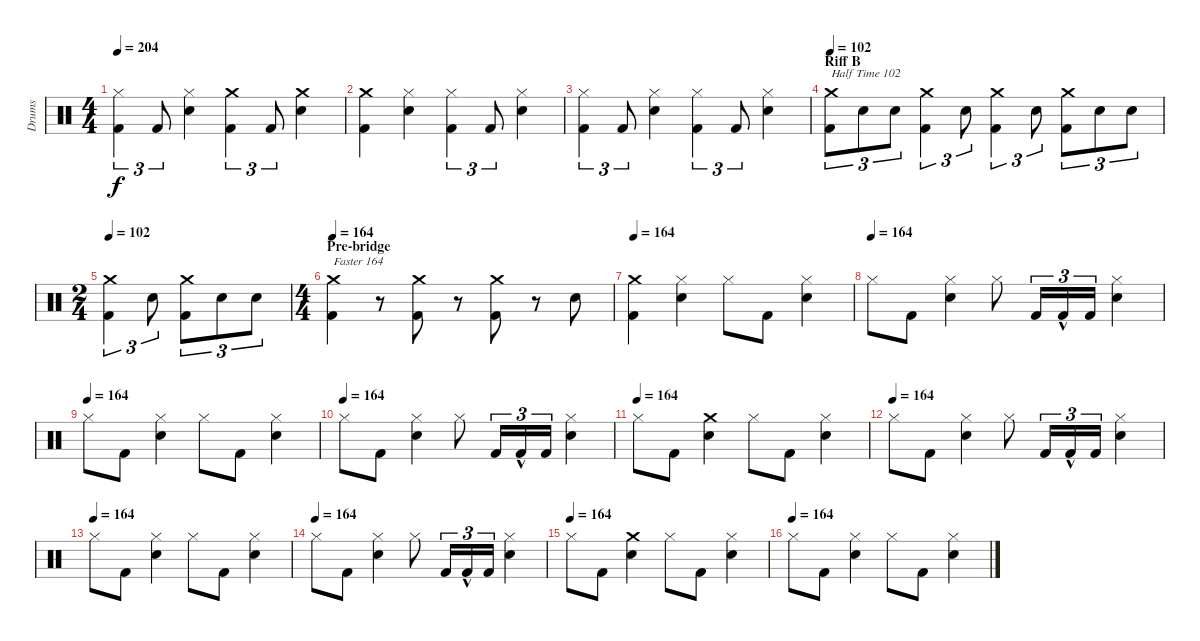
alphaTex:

\track ("Drums" "Drums") {instrument percussion}
\staff {score}
\articulation defaults
\ts (4 4)
\tempo 204
\clef neutral
\ks c
("Hi-Hat (closed)" "Kick (hit) 2").4{tu (3 2) dy f} "Kick (hit) 2".8{tu (3 2)} ("Snare (hit) 2" "Hi-Hat (closed)").4 ("Crash medium (hit)" "Kick (hit) 2").4{tu (3 2)} "Kick (hit) 2".8{tu (3 2)} ("Snare (hit) 2" "Crash medium (hit)").4 |
("Crash medium (hit)" "Kick (hit) 2").4 ("Hi-Hat (closed)" "Snare (hit) 2").4 ("Hi-Hat (closed)" "Kick (hit) 2").4{tu (3 2)} "Kick (hit) 2".8{tu (3 2)} ("Snare (hit) 2" "Hi-Hat (closed)").4 |
("Hi-Hat (closed)" "Kick (hit) 2").4{tu (3 2)} "Kick (hit) 2".8{tu (3 2)} ("Snare (hit) 2" "Hi-Hat (closed)").4 ("Hi-Hat (closed)" "Kick (hit) 2").4{tu (3 2)} "Kick (hit) 2".8{tu (3 2)} ("Snare (hit) 2" "Hi-Hat (closed)").4 |
\section ("" "Riff B")
\tempo 102
("Crash medium (hit)" "Kick (hit) 2").8{tu (3 2) txt "Half Time 102"} "Snare (hit) 2".8{tu (3 2)} "Snare (hit) 2".8{tu (3 2)} ("Crash medium (hit)" "Kick (hit) 2").4{tu (3 2)} "Snare (hit) 2".8{tu (3 2)} ("Crash medium (hit)" "Kick (hit) 2").4{tu (3 2)} "Snare (hit) 2".8{tu (3 2)} ("Crash medium (hit)" "Kick (hit) 2").8{tu (3 2)} "Snare (hit) 2".8{tu (3 2)} "Snare (hit) 2".8{tu (3 2)} |
\ts (2 4)
\tempo 102
("Kick (hit) 2" "Crash medium (hit)").4{tu (3 2)} "Snare (hit) 2".8{tu (3 2)} ("Kick (hit) 2" "Crash medium (hit)").8{tu (3 2)} "Snare (hit) 2".8{tu (3 2)} "Snare (hit) 2".8{tu (3 2)} |
\ts (4 4)
\section ("" "Pre-bridge")
\tempo 164
("Crash medium (hit)" "Kick (hit) 2").4{txt "Faster 164"} r.8 ("Kick (hit) 2" "Crash medium (hit)").8 r.8 ("Crash medium (hit)" "Kick (hit) 2").8 r.8 "Snare (hit) 2".8 |
\tempo 164
("Kick (hit) 2" "Crash medium (hit)").4 ("Hi-Hat (closed)" "Snare (hit) 2").4 "Hi-Hat (closed)".8 "Kick (hit) 2".8 ("Snare (hit) 2" "Hi-Hat (closed)").4 |
\tempo (164)
"Hi-Hat (closed)".8 "Kick (hit) 2".8 ("Snare (hit) 2" "Hi-Hat (closed)").4 "Hi-Hat (closed)".8 "Kick (hit) 2".16{tu (3 2)} "Kick (hit) 2"{hac}.16{tu (3 2)} "Kick (hit) 2".16{tu (3 2)} ("Snare (hit) 2" "Hi-Hat (closed)").4 |
\tempo (164)
"Hi-Hat (closed)".8 "Kick (hit) 2".8 ("Snare (hit) 2" "Hi-Hat (closed)").4 "Hi-Hat (closed)".8 "Kick (hit) 2".8 ("Snare (hit) 2" "Hi-Hat (closed)").4 |
\tempo (164)
"Hi-Hat (closed)".8 "Kick (hit) 2".8 ("Snare (hit) 2" "Hi-Hat (closed)").4 "Hi-Hat (closed)".8 "Kick (hit) 2".16{tu (3 2)} "Kick (hit) 2"{hac}.16{tu (3 2)} "Kick (hit) 2".16{tu (3 2)} ("Snare (hit) 2" "Hi-Hat (closed)").4 |
\tempo (164)
"Hi-Hat (closed)".8 "Kick (hit) 2".8 ("Crash medium (hit)" "Snare (hit) 2").4 "Hi-Hat (closed)".8 "Kick (hit) 2".8 ("Snare (hit) 2" "Hi-Hat (closed)").4 |
\tempo (164)
"Hi-Hat (closed)".8 "Kick (hit) 2".8 ("Snare (hit) 2" "Hi-Hat (closed)").4 "Hi-Hat (closed)".8 "Kick (hit) 2".16{tu (3 2)} "Kick (hit) 2"{hac}.16{tu (3 2)} "Kick (hit) 2".16{tu (3 2)} ("Snare (hit) 2" "Hi-Hat (closed)").4 |
\tempo (164)
"Hi-Hat (closed)".8 "Kick (hit) 2".8 ("Snare (hit) 2" "Hi-Hat (closed)").4 "Hi-Hat (closed)".8 "Kick (hit) 2".8 ("Snare (hit) 2" "Hi-Hat (closed)").4 |
\tempo (164)
"Hi-Hat (closed)".8 "Kick (hit) 2".8 ("Snare (hit) 2" "Hi-Hat (closed)").4 "Hi-Hat (closed)".8 "Kick (hit) 2".16{tu (3 2)} "Kick (hit) 2"{hac}.16{tu (3 2)} "Kick (hit) 2".16{tu (3 2)} ("Snare (hit) 2" "Hi-Hat (closed)").4 |
\tempo (164)
"Hi-Hat (closed)".8 "Kick (hit) 2".8 ("Crash medium (hit)" "Snare (hit) 2").4 "Hi-Hat (closed)".8 "Kick (hit) 2".8 ("Snare (hit) 2" "Hi-Hat (closed)").4 |
\tempo (164)
"Hi-Hat (closed)".8 "Kick (hit) 2".8 ("Snare (hit) 2" "Hi-Hat (closed)").4 "Hi-Hat (closed)".8 "Kick (hit) 2".8 ("Snare (hit) 2" "Hi-Hat (closed)").4
